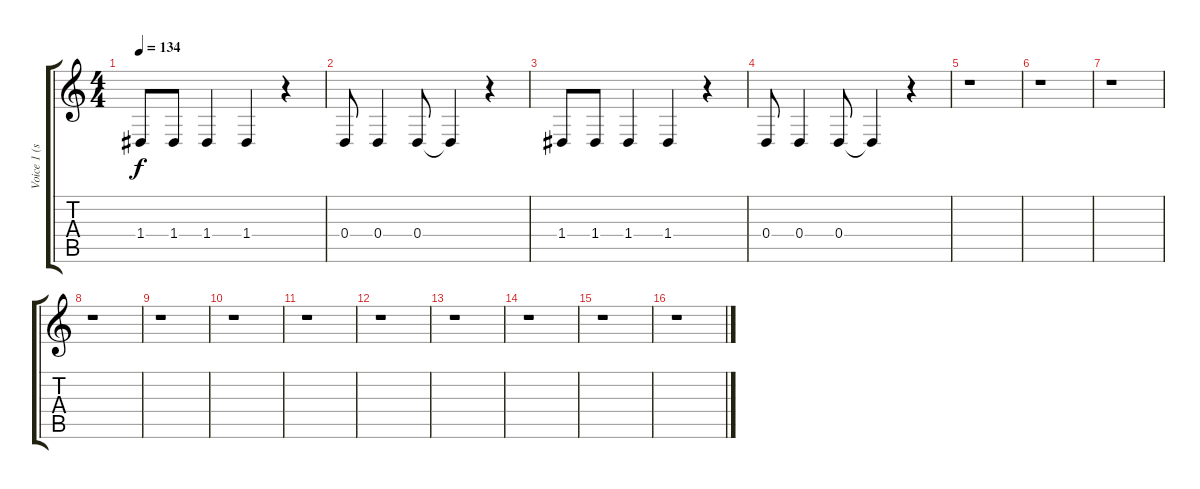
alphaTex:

\track ("Voice 1 (synth)" "Voice 1 (s") {instrument lead8bassandlead}
\staff {score tabs}
\tuning (E4 B3 G3 D3 A2 E2) {hide}
\ts (4 4)
\tempo 134
\clef g2
\ks c
1.4.8{dy f} 1.4.8 1.4.4 1.4.4 r.4 |
0.4.8 0.4.4 0.4.8 0.4{t}.4 r.4 |
1.4.8 1.4.8 1.4.4 1.4.4 r.4 |
0.4.8 0.4.4 0.4.8 0.4{t}.4 r.4 |
r.1 |
r.1 |
r.1 |
r.1 |
r.1 |
r.1 |
r.1 |
r.1 |
r.1 |
r.1 |
r.1 |
r.1
